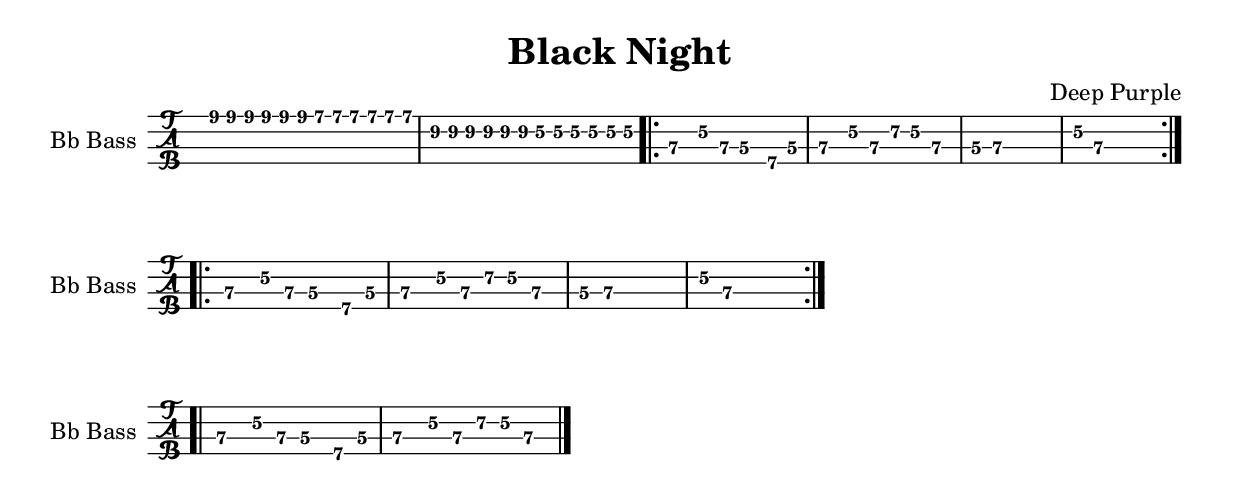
\version "2.22.1"

\book {
  \header {
    title = "Black Night"
    composer = "Deep Purple"
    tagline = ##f
  }

  \score {
    \new TabStaff {
      \set TabStaff.instrumentName = #"Bb Bass "
      \set TabStaff.shortInstrumentName = #"B "
      \set Staff.stringTunings = \stringTuning < d,, g,, c, f, >
      \relative c {
        \tuplet 3/2 { d8\1 d\1 d\1 } \tuplet 3/2 { d\1 d\1 d\1 }
          \tuplet 3/2 { c\1 c\1 c\1 } \tuplet 3/2 { c\1 c\1 c\1 } |
        \tuplet 3/2 { a\2 a\2 a\2 } \tuplet 3/2 { a\2 a\2 a\2 }
          \tuplet 3/2 { f\2 f\2 f\2 } \tuplet 3/2 { f\2 f\2 f\2 } \bar ".|:"
        d4\3 f8\2 d\3 c4\3 a8\4 c\3 |
        d4\3 f8\2 d\3 g\2 f\2  d4\3 |
        c8\3 d\3 r2. | f8\2 d\3 r2. \bar ":|."
      }
    }
  }

  \score {
    \new TabStaff {
      \set TabStaff.instrumentName = #"Bb Bass "
      \set TabStaff.shortInstrumentName = #"B "
      \set Staff.stringTunings = \stringTuning < d,, g,, c, f, >
      \relative c, {
        \bar ".|:" d4\3 f8\2 d\3 c4\3 a8\4 c\3 |
        d4\3 f8\2 d\3 g\2 f\2  d4\3 |
        c8\3 d\3 r2. | f8\2 d\3 r2. \bar":|."
      }
    }
  }

  \score {
    \new TabStaff {
      \set TabStaff.instrumentName = #"Bb Bass "
      \set TabStaff.shortInstrumentName = #"B "
      \set Staff.stringTunings = \stringTuning < d,, g,, c, f, >
      \relative c, {
        \bar ".|" d4\3 f8\2 d\3 c4\3 a8\4 c\3 |
        d4\3 f8\2 d\3 g\2 f\2  d4\3 \bar "|."
      }
    }
  }
}
